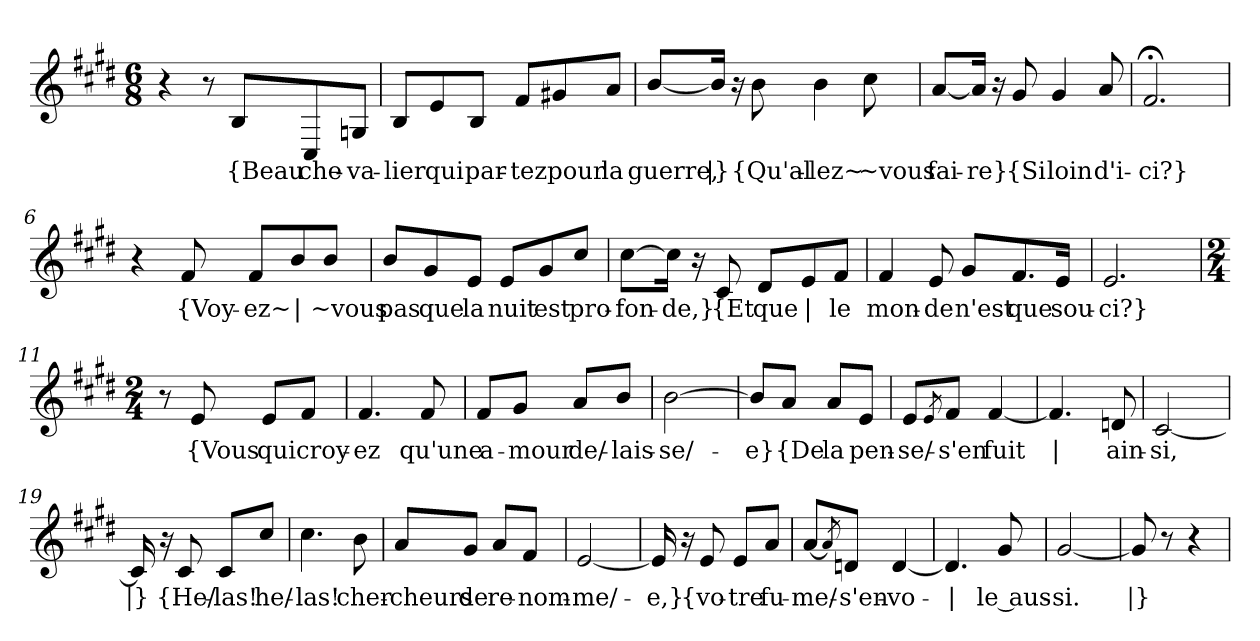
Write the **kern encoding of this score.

**kern	**text
*part1	*part1
*staff1	*staff1
*clefG2	*
*k[f#c#g#d#]	*
*M6/8	*
=1	=1
4r	.
8r	.
!	!LO:LY:b
8B/L	{Beau
!	!LO:LY:b
8C#/	che-
!	!LO:LY:b
8Gn/J	-va-
=2	=2
!	!LO:LY:b
8B/L	-lier
!	!LO:LY:b
8e/	qui
!	!LO:LY:b
8B/J	par-
!	!LO:LY:b
8f#/L	-tez
!	!LO:LY:b
8g#X/	pour
!	!LO:LY:b
8a/J	la
=3	=3
!	!LO:LY:b
[8b/L	guerre,
!	!LO:LY:b
16b/Jk]	|}
16r	.
!	!LO:LY:b
8b\	{Qu'al-
!	!LO:LY:b
4b\	-lez~
!	!LO:LY:b
8cc#\	~vous
=4	=4
!	!LO:LY:b
[8a/L	fai-
!	!LO:LY:b
16a/Jk]	-re}
16r	.
!	!LO:LY:b
8g#/	{Si
!	!LO:LY:b
4g#/	loin
!	!LO:LY:b
8a/	d'i-
!!LO:LB:g=z
=5	=5
!	!LO:LY:b
2.f#;</	-ci?}
=6	=6
4r	.
!	!LO:LY:b
8f#/	{Voy-
!	!LO:LY:b
8f#/L	-ez~
!	!LO:LY:b
8b/	|
!	!LO:LY:b
8b/J	~vous
=7	=7
!	!LO:LY:b
8b/L	pas
!	!LO:LY:b
8g#/	que
!	!LO:LY:b
8e/J	la
!	!LO:LY:b
8e/L	nuit
!	!LO:LY:b
8g#/	est
!	!LO:LY:b
8cc#/J	pro-
=8	=8
!	!LO:LY:b
[8cc#\L	-fon-
!	!LO:LY:b
16cc#\Jk]	-de,}
16r	.
!	!LO:LY:b
8c#/	{Et
!	!LO:LY:b
8d#/L	que
!	!LO:LY:b
8e/	|
!	!LO:LY:b
8f#/J	le
=9	=9
!	!LO:LY:b
4f#/	mon-
!	!LO:LY:b
8e/	-de
!	!LO:LY:b
8g#/L	n'est
!	!LO:LY:b
8.f#/	que
!	!LO:LY:b
16e/Jk	sou-
!!LO:LB:g=z
=10	=10
!	!LO:LY:b
2.e/	-ci?}
=11	=11
*M2/4	*
8r	.
!	!LO:LY:b
8e/	{Vous
!	!LO:LY:b
8e/L	qui
!	!LO:LY:b
8f#/J	croy-
=12	=12
!	!LO:LY:b
4.f#/	-ez
!	!LO:LY:b
8f#/	qu'une
=13	=13
!	!LO:LY:b
8f#/L	a-
!	!LO:LY:b
8g#/J	-mour
!	!LO:LY:b
8a/L	de/-
!	!LO:LY:b
8b/J	-lais-
=14	=14
!	!LO:LY:b
[2b\	-se/-
=15	=15
!	!LO:LY:b
8b/L]	-e}
!	!LO:LY:b
8a/J	{De
!	!LO:LY:b
8a/L	la
!	!LO:LY:b
8e/J	pen-
=16	=16
!	!LO:LY:b
8e/L	-se/-
8qe/	.
!	!LO:LY:b
8f#/J	s'en
!	!LO:LY:b
[4f#/	fuit
!!LO:LB:g=z
=17	=17
!	!LO:LY:b
4.f#/]	|
!	!LO:LY:b
8dn/	ain-
=18	=18
!	!LO:LY:b
[2c#/	-si,
=19	=19
!	!LO:LY:b
16c#/]	|}
16r	.
!	!LO:LY:b
8c#/	{He/-
!	!LO:LY:b
8c#/L	-las!
!	!LO:LY:b
8cc#/J	he/-
=20	=20
!	!LO:LY:b
4.cc#\	-las!
!	!LO:LY:b
8b\	cher-
=21	=21
!	!LO:LY:b
8a/L	-cheurs
!	!LO:LY:b
8g#/J	de
!	!LO:LY:b
8a/L	re-
!	!LO:LY:b
8f#/J	-nom-
=22	=22
!	!LO:LY:b
[2e/	-me/-
=23	=23
!	!LO:LY:b
16e/]	-e,}
16r	.
!	!LO:LY:b
8e/	{vo-
!	!LO:LY:b
8e/L	-tre
!	!LO:LY:b
8a/J	fu-
!!LO:LB:g=z
=24	=24
!	!LO:LY:b
[8a/L	-me/-
8qa/]	.
!	!LO:LY:b
8dn/J	s'en-
!	!LO:LY:b
[4d/	-vo-
=25	=25
!	!LO:LY:b
4.d/]	|
!	!LO:LY:b
8g#/	-le aus-
=26	=26
!	!LO:LY:b
[2g#/	-si.
=27	=27
!	!LO:LY:b
8g#/]	|}
8r	.
4r	.
=	=
*-	*-
